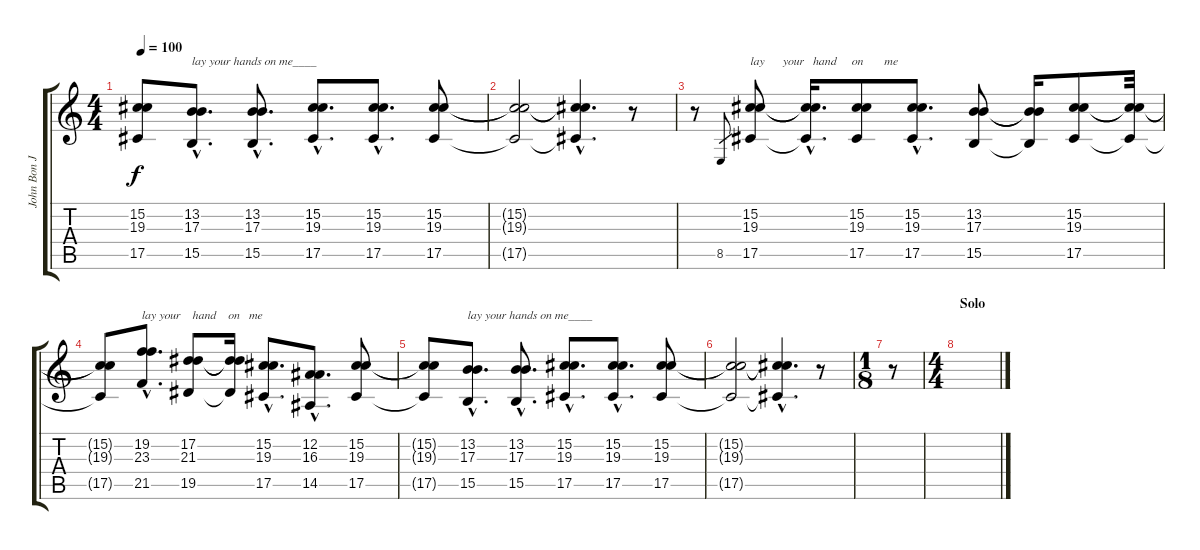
\track ("John Bon Jovi" "John Bon J") {instrument violin}
\staff {score tabs}
\tuning (Eb4 Bb3 Gb3 Db3 Ab2 Eb2) {hide}
\ts (4 4)
\tempo 100
\clef g2
\ks c
(15.2{t} 19.3{t} 17.5{t}).8{dy f} (13.2{hac} 17.3{hac} 15.5{hac}).8{d txt "lay your hands on me____"} (13.2{hac} 17.3{hac} 15.5{hac}).8{d} (15.2{hac} 19.3{hac} 17.5{hac}).8{d} (15.2{hac} 19.3{hac} 17.5{hac}).8{d} (15.2 19.3 17.5).8 |
(15.2{t} 19.3{t} 17.5{t}).2 (15.2{hac t} 19.3{hac t} 17.5{hac t}).4{d} r.8 |
r.8 8.5.8{gr} (15.2 19.3 17.5).8{txt "lay      your   hand     on       me"} (15.2{hac t} 19.3{hac t} 17.5{hac t}).16{d} (15.2 19.3 17.5).8 (15.2{hac} 19.3{hac} 17.5{hac}).8{d} (13.2 17.3 15.5).8 (13.2{t} 17.3{t} 15.5{t}).16 (15.2 19.3 17.5).8 (15.2{t} 19.3{t} 17.5{t}).32 |
(15.2{t} 19.3{t} 17.5{t}).8 (19.2{hac} 23.3{hac} 21.5{hac}).8{d txt "lay your    hand    on   me"} (17.2 21.3 19.5).8 (17.2{t} 21.3{t} 19.5{t}).16 (15.2{hac} 19.3{hac} 17.5{hac}).8{d} (12.2{hac} 16.3{hac} 14.5{hac}).8{d} (15.2 19.3 17.5).8 |
(15.2{t} 19.3{t} 17.5{t}).8 (13.2{hac} 17.3{hac} 15.5{hac}).8{d txt "lay your hands on me____"} (13.2{hac} 17.3{hac} 15.5{hac}).8{d} (15.2{hac} 19.3{hac} 17.5{hac}).8{d} (15.2{hac} 19.3{hac} 17.5{hac}).8{d} (15.2 19.3 17.5).8 |
(15.2{t} 19.3{t} 17.5{t}).2 (15.2{hac t} 19.3{hac t} 17.5{hac t}).4{d} r.8 |
\ts (1 8)
r.8 |
\ts (4 4)
\section ("" "Solo")
